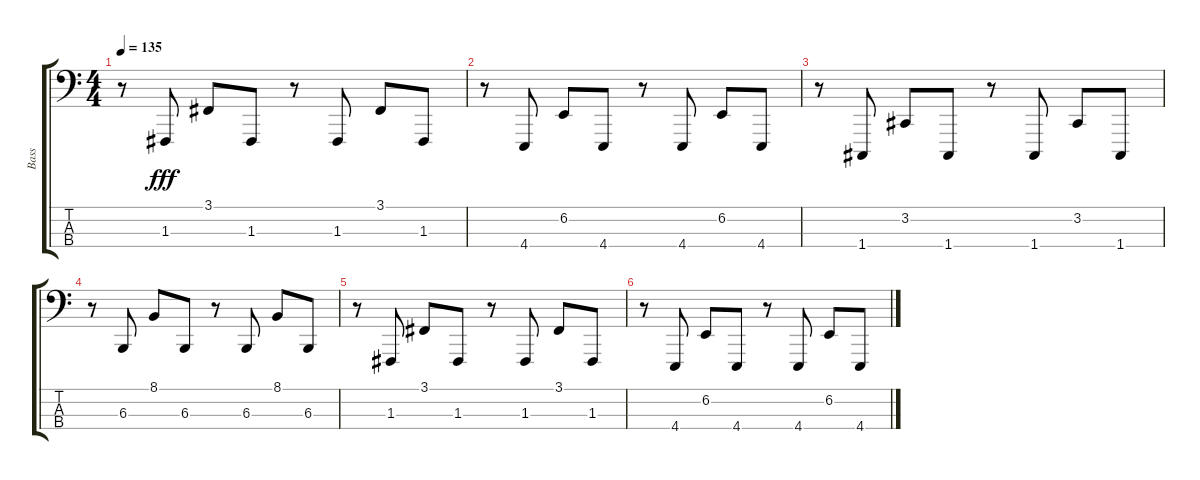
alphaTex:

\track ("Bass" "Bass") {instrument lead8bassandlead}
\staff {score tabs}
\tuning (Eb2 Bb1 F1 C1) {hide}
\ts (4 4)
\tempo 135
\clef f4
\ks c
r.8{dy fff} 1.3.8 3.1.8 1.3.8 r.8 1.3.8 3.1.8 1.3.8 |
r.8 4.4.8 6.2.8 4.4.8 r.8 4.4.8 6.2.8 4.4.8 |
r.8 1.4.8 3.2.8 1.4.8 r.8 1.4.8 3.2.8 1.4.8 |
r.8 6.3.8 8.1.8 6.3.8 r.8 6.3.8 8.1.8 6.3.8 |
r.8 1.3.8 3.1.8 1.3.8 r.8 1.3.8 3.1.8 1.3.8 |
r.8 4.4.8 6.2.8 4.4.8 r.8 4.4.8 6.2.8 4.4.8
